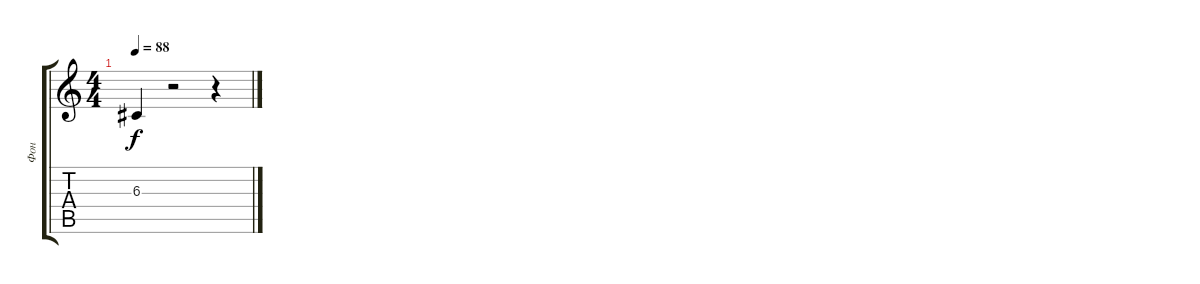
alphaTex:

\track ("Фон" "Фон") {instrument stringensemble1}
\staff {score tabs}
\tuning (E4 B3 G3 D3 A2 E2) {hide}
\ts (4 4)
\tempo 88
\clef g2
\ks c
6.3{t}.4{dy f} r.2 r.4
